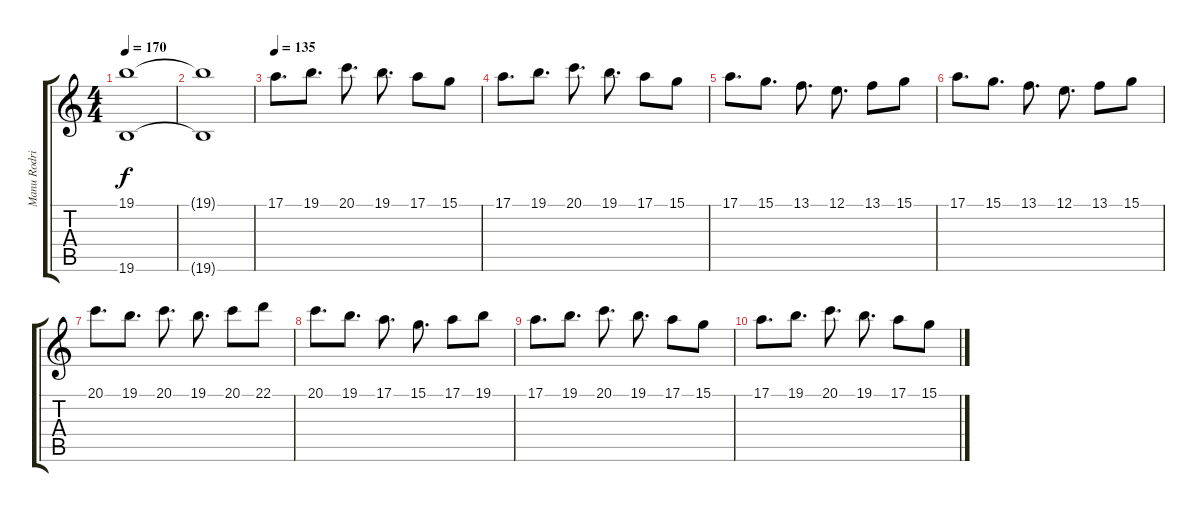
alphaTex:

\track ("Manu Rodriguez" "Manu Rodri") {instrument stringensemble1}
\staff {score tabs}
\tuning (E4 B3 G3 D3 A2 E2) {hide}
\ts (4 4)
\tempo 170
\clef g2
\ks c
(19.1 19.6).1{dy f} |
(19.1{t} 19.6{t}).1 |
\tempo 135
17.1.8{d volume 9 instrument stringensemble1} 19.1.8{d} 20.1.8{d} 19.1.8{d} 17.1.8 15.1.8 |
17.1.8{d} 19.1.8{d} 20.1.8{d} 19.1.8{d} 17.1.8 15.1.8 |
17.1.8{d} 15.1.8{d} 13.1.8{d} 12.1.8{d} 13.1.8 15.1.8 |
17.1.8{d} 15.1.8{d} 13.1.8{d} 12.1.8{d} 13.1.8 15.1.8 |
20.1.8{d} 19.1.8{d} 20.1.8{d} 19.1.8{d} 20.1.8 22.1.8 |
20.1.8{d} 19.1.8{d} 17.1.8{d} 15.1.8{d} 17.1.8 19.1.8 |
17.1.8{d} 19.1.8{d} 20.1.8{d} 19.1.8{d} 17.1.8 15.1.8 |
17.1.8{d} 19.1.8{d} 20.1.8{d} 19.1.8{d} 17.1.8 15.1.8
